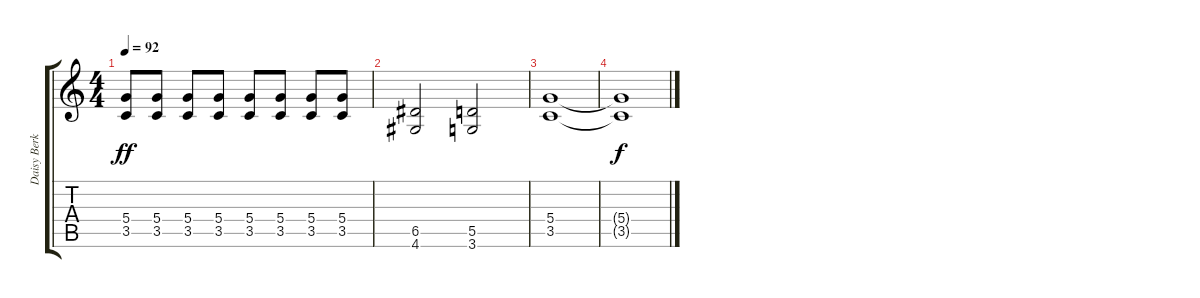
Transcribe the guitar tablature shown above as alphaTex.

\track ("Daisy Berkowitz (Guitar 1)" "Daisy Berk") {instrument overdrivenguitar}
\staff {score tabs}
\tuning (E4 B3 G3 D3 A2 E2) {hide}
\ts (4 4)
\tempo 92
\clef g2
\ks c
(5.4 3.5).8{dy ff} (5.4 3.5).8 (5.4 3.5).8 (5.4 3.5).8 (5.4 3.5).8 (5.4 3.5).8 (5.4 3.5).8 (5.4 3.5).8 |
(6.5 4.6).2 (5.5 3.6).2 |
(5.4 3.5).1 |
(5.4{t} 3.5{t}).1{dy f}
